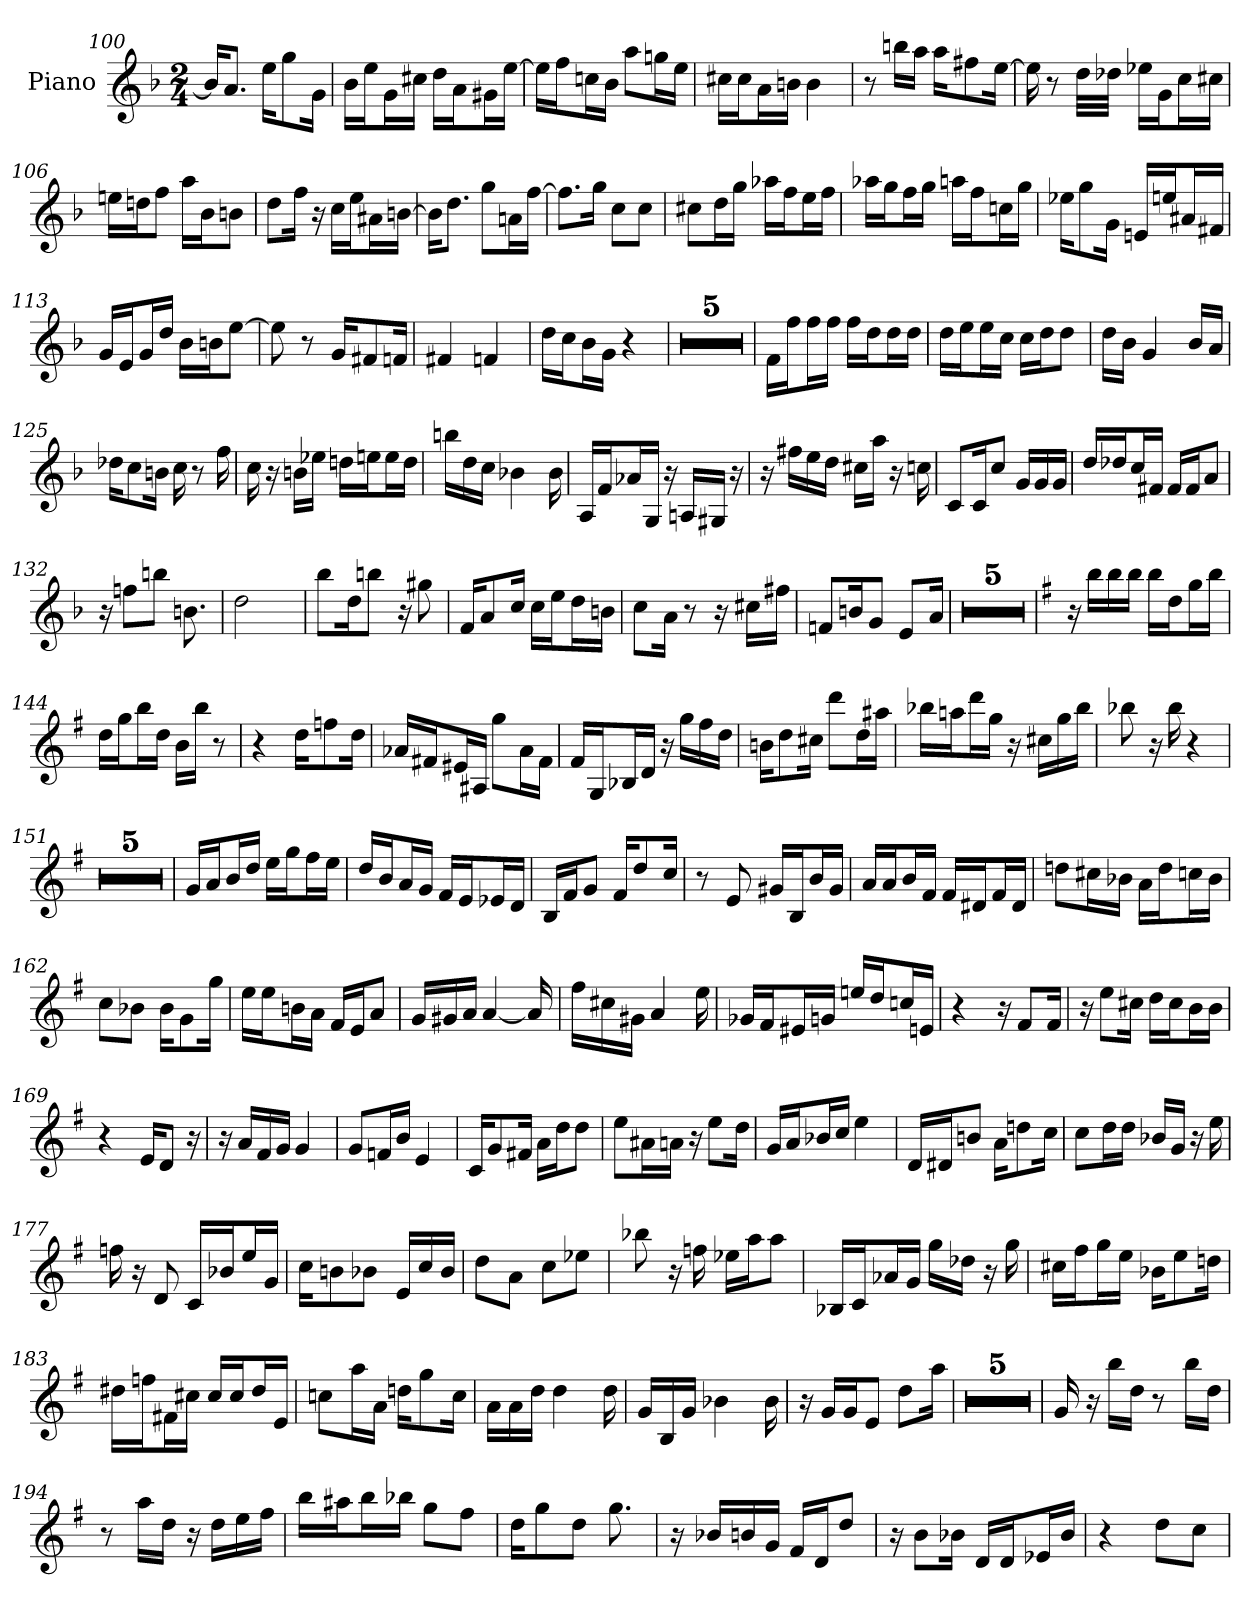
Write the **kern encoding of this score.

**kern
*part1
*staff1
*I"Piano
*I'Pno
*clefG2
*k[b-]
*F:
*M2/4
=100
16b-/KL]
8.a/J
16ee\KL
8gg\
16g\Jk
!!LO:LB:g=z
=101
16b-\LL
16ee\J
16g\L
16cc#X\JJ
16dd\LL
16a\J
16g#X\L
[16ee\JJ
=102
16ee\LL]
16ff\J
16ccn\L
16b-\JJ
8aa\L
16ggn\L
16ee\JJ
=103
16cc#X\LL
16cc#\J
16a\L
16bn\JJ
4b\
=104
8r
16bbn\LL
16aa\JJ
16aa\KL
8ff#X\
[16ee\Jk
=105
16ee\]
8r
32dd\LLL
32dd-X\JJJ
16ee-X\LL
16g\J
16cc\L
16cc#X\JJ
!!LO:LB:g=z
=106
16een\LL
16ddn\J
8ff\J
16aa\LL
16b-\J
8bn\J
=107
8dd\L
16ff\Jk
16r
16cc\LL
16ee\J
16a#X\L
[16bn\JJ
=108
16b\KL]
8.dd\J
8gg\L
16an\L
[16ff\JJ
=109
8.ff\L]
16gg\Jk
8cc\L
8cc\J
=110
8cc#X\L
16dd\L
16gg\JJ
16aa-X\LL
16ff\J
16ee\L
16ff\JJ
!!LO:LB:g=z
=111
16aa-X\LL
16gg\J
16ff\L
16gg\JJ
16aan\LL
16ff\J
16ccn\L
16gg\JJ
=112
16ee-X\KL
8gg\
16g\Jk
16en/LL
16een/J
16a#X/L
16f#X/JJ
=113
16g/LL
16e/J
16g/L
16dd/JJ
16b-\LL
16bn\J
[8ee\J
=114
8ee\]
8r
16g/KL
8f#X/
16fn/Jk
=115
4f#X/
4fn/
=116
16dd\LL
16cc\J
16b-\L
16g\JJ
4r
!!LO:LB:g=z
=117
2r
=118
2r
=119
2r
=120
2r
=121
2r
=122
!!LO:REH:place=s1:a:enc=none:fs=14:t=Melody 6
*MM60
16f\LL
16ff\J
16ff\L
16ff\JJ
16ff\LL
16dd\J
16dd\L
16dd\JJ
=123
16dd\LL
16ee\J
16ee\L
16cc\JJ
16cc\LL
16dd\J
8dd\J
=124
16dd\LL
16b-\JJ
4g/
16b-/LL
16a/JJ
!!LO:PB:g=z
=125
16dd-X\KL
8cc\
16bn\Jk
16cc\
8r
16ff\
=126
16cc\
16r
16bn\LL
16ee-X\JJ
16ddn\LL
16een\J
16ee\L
16dd\JJ
=127
16bbn\LL
16dd\
16cc\JJ
4b-X\
16b-\
=128
16A/LL
16f/J
16a-X/L
16G/JJ
16r
16An/LL
16G#X/JJ
16r
=129
16r
16ff#X\LL
16ee\
16dd\JJ
16cc#X\LL
16aa\JJ
16r
16ccn\
!!LO:LB:g=z
=130
8c/L
16c/K
8cc/J
16g/LL
16g/
16g/JJ
=131
16dd/LL
16dd-X/J
16cc/L
16f#X/JJ
16f#/LL
16f#/J
8a/J
=132
16r
8ffn\L
8bbn\J
8.bn\
=133
2dd\
=134
8bb-\L
16dd\K
8bbn\J
16r
8gg#X\
=135
16f/KL
8a/
16cc/Jk
16cc\LL
16ee\J
16dd\L
16bn\JJ
!!LO:LB:g=z
=136
8cc\L
16a\Jk
8r
16r
16cc#X\LL
16ff#X\JJ
=137
8fn/L
16bn/K
8g/J
8e/L
16a/Jk
=138
2r
=139
2r
=140
2r
=141
2r
=142
2r
=143
!!LO:REH:place=s1:a:enc=none:fs=14:t=Melody 7
*k[f#]
*G:
*MM60
16r
16bb\LL
16bb\
16bb\JJ
16bb\LL
16dd\J
16gg\L
16bb\JJ
!!LO:LB:g=z
=144
16dd\LL
16gg\J
16bb\L
16dd\JJ
16b\LL
16bb\JJ
8r
=145
4r
16dd\KL
8ffn\
16dd\Jk
=146
16a-X/LL
16f#X/J
16e#X/L
16A#X/JJ
8gg\L
16a-\L
16f#\JJ
=147
16f#/LL
16G/J
16B-X/L
16d/JJ
16r
16gg\LL
16ff#\
16dd\JJ
=148
16bn\KL
8dd\
16cc#X\Jk
8ddd\L
16dd\L
16aa#X\JJ
!!LO:LB:g=z
=149
16bb-X\LL
16aan\J
16ddd\L
16gg\JJ
16r
16cc#X\LL
16gg\
16bb-\JJ
=150
8bb-X\
16r
16bb-\
4r
=151
2r
=152
2r
=153
2r
=154
2r
=155
2r
=156
!!LO:REH:place=s1:a:enc=none:fs=14:t=Melody 8
*MM60
16g/LL
16a/J
16b/L
16dd/JJ
16ee\LL
16gg\J
16ff#\L
16ee\JJ
!!LO:LB:g=z
=157
16dd/LL
16b/J
16a/L
16g/JJ
16f#/LL
16e/J
16e-X/L
16d/JJ
=158
16B/LL
16f#/J
8g/J
16f#/KL
8dd/
16cc/Jk
=159
8r
8e/
16g#X/LL
16B/J
16b/L
16g#/JJ
=160
16a/LL
16a/J
16b/L
16f#/JJ
16f#/LL
16d#X/J
16f#/L
16d#/JJ
=161
8ddn\L
16cc#X\L
16b-X\JJ
16a\LL
16dd\J
16ccn\L
16b-\JJ
!!LO:LB:g=z
=162
8cc\L
8b-X\J
16b-\KL
8g\
16gg\Jk
=163
16ee\LL
16ee\J
16bn\L
16a\JJ
16f#/LL
16e/J
8a/J
=164
16g/LL
16g#X/
16a/JJ
[4a/
16a/]
=165
16ff#\LL
16cc#X\
16g#X\JJ
4a/
16ee\
=166
16g-X/LL
16f#/J
16e#X/L
16gn/JJ
16een/LL
16dd/J
16ccn/L
16en/JJ
=167
4r
16r
8f#/L
16f#/Jk
!!LO:LB:g=z
=168
16r
8ee\L
16cc#X\Jk
16dd\LL
16cc#\J
16b\L
16b\JJ
=169
4r
16e/KL
8d/J
16r
=170
16r
16a/LL
16f#/
16g/JJ
4g/
=171
8g/L
16fn/L
16b/JJ
4e/
=172
16c/KL
8g/
16f#X/Jk
16a\LL
16dd\J
8dd\J
=173
8ee\L
16a#X\L
16an\JJ
16r
8ee\L
16dd\Jk
!!LO:LB:g=z
=174
16g/LL
16a/J
16b-X/L
16cc/JJ
4ee\
=175
16d/LL
16d#X/J
8bn/J
16a\KL
8ddn\
16cc\Jk
=176
8cc\L
16dd\L
16dd\JJ
16b-X/LL
16g/JJ
16r
16ee\
=177
16ffn\
16r
8d/
16c/LL
16b-X/J
16ee/L
16g/JJ
=178
16cc\KL
8bn\
8b-X\J
16e/LL
16cc/
16b-/JJ
=179
8dd\L
8a\J
8cc\L
8ee-X\J
!!LO:LB:g=z
=180
8bb-X\
16r
16ffn\
16ee-X\LL
16aa\J
8aa\J
=181
16B-X/LL
16c/J
16a-X/L
16g/JJ
16gg\LL
16dd-X\JJ
16r
16gg\
=182
16cc#X\LL
16ff#\J
16gg\L
16ee\JJ
16b-X\KL
8ee\
16ddn\Jk
=183
16dd#X\LL
16ffn\J
16f#X\L
16cc#X\JJ
16cc#/LL
16cc#/J
16dd#/L
16e/JJ
=184
8ccn\L
16aa\L
16a\JJ
16ddn\KL
8gg\
16cc\Jk
!!LO:LB:g=z
=185
16a\LL
16a\
16dd\JJ
4dd\
16dd\
=186
16g/LL
16B/
16g/JJ
4b-X\
16b-\
=187
16r
16g/LL
16g/J
8e/J
8dd\L
16aa\Jk
=188
2r
=189
2r
=190
2r
=191
2r
=192
2r
!!LO:PB:g=z
=193
!!LO:REH:place=s1:a:enc=none:fs=14:t=Melody 9
*MM60
16g/
16r
16bb\LL
16dd\JJ
8r
16bb\LL
16dd\JJ
=194
8r
16aa\LL
16dd\JJ
16r
16dd\LL
16ee\
16ff#\JJ
=195
16bb\LL
16aa#X\J
16bb\L
16bb-X\JJ
8gg\L
8ff#\J
=196
16dd\KL
8gg\
8dd\J
8.gg\
=197
16r
16b-X/LL
16bn/
16g/JJ
16f#/LL
16d/J
8dd/J
!!LO:LB:g=z
=198
16r
8b\L
16b-X\Jk
16d/LL
16d/J
16e-X/L
16b-/JJ
=199
4r
8dd\L
8cc\J
=
*-
